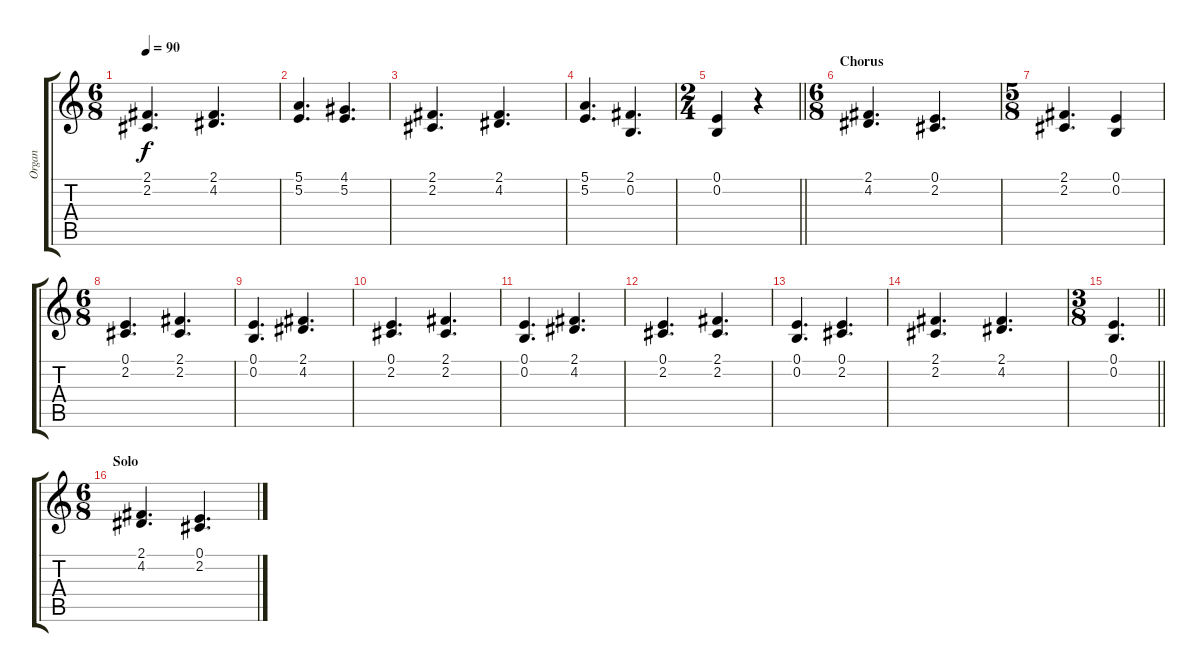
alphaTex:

\track ("Organ" "Organ") {instrument percussiveorgan}
\staff {score tabs}
\tuning (E4 B3 G3 D3 A2 E2) {hide}
\ts (6 8)
\tempo 90
\clef g2
\ks c
(2.1 2.2).4{d dy f} (2.1 4.2).4{d} |
(5.1 5.2).4{d} (4.1 5.2).4{d} |
(2.1 2.2).4{d} (2.1 4.2).4{d} |
(5.1 5.2).4{d} (2.1 0.2).4{d} |
\ts (2 4)
\barLineRight lightlight
(0.1 0.2).4 r.4 |
\ts (6 8)
\section ("" "Chorus")
(2.1 4.2).4{d} (0.1 2.2).4{d} |
\ts (5 8)
(2.1 2.2).4{d} (0.1 0.2).4 |
\ts (6 8)
(0.1 2.2).4{d} (2.1 2.2).4{d} |
(0.1 0.2).4{d} (2.1 4.2).4{d} |
(0.1 2.2).4{d} (2.1 2.2).4{d} |
(0.1 0.2).4{d} (2.1 4.2).4{d} |
(0.1 2.2).4{d} (2.1 2.2).4{d} |
(0.1 0.2).4{d} (0.1 2.2).4{d} |
(2.1 2.2).4{d} (2.1 4.2).4{d} |
\ts (3 8)
\barLineRight lightlight
(0.1 0.2).4{d} |
\ts (6 8)
\section ("" "Solo")
(2.1 4.2).4{d} (0.1 2.2).4{d}
